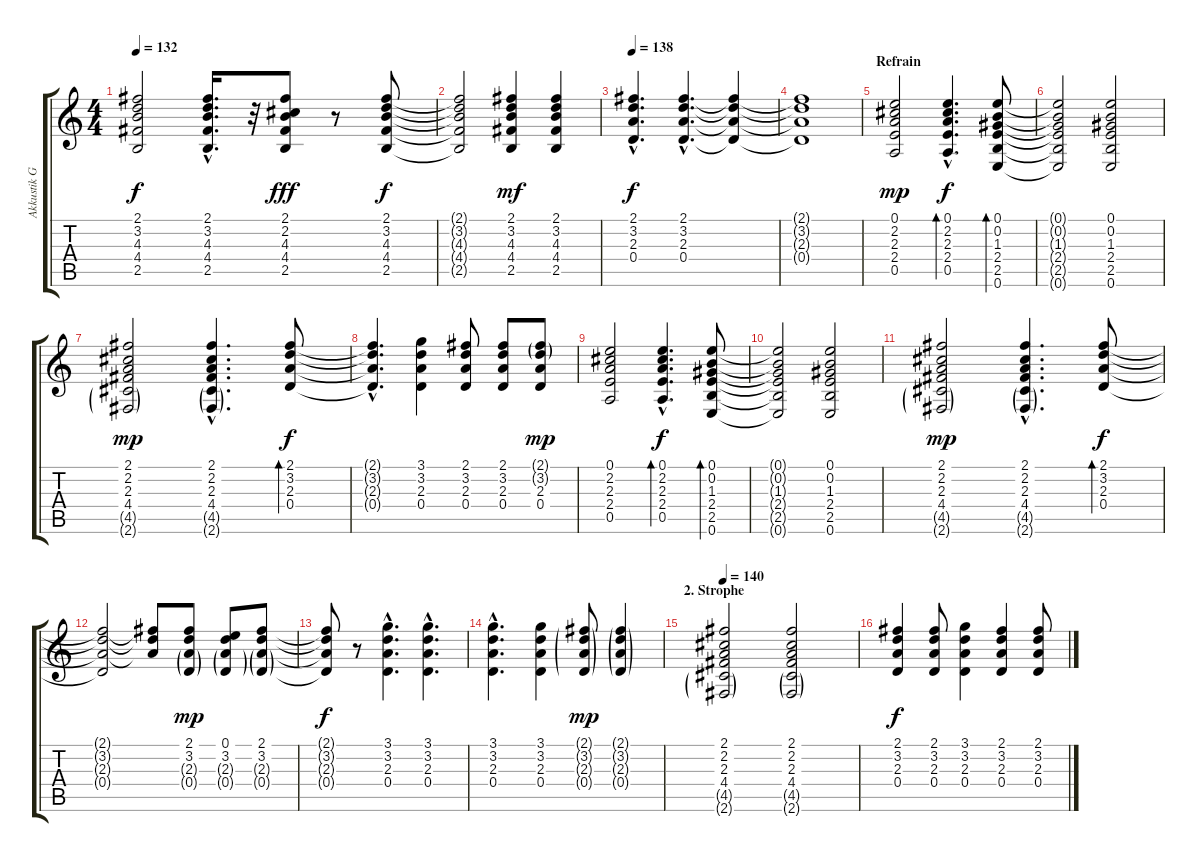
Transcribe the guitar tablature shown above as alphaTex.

\track ("Akkustik Gitarre" "Akkustik G") {instrument acousticguitarsteel}
\staff {score tabs}
\tuning (E4 B3 G3 D3 A2 E2) {hide}
\ts (4 4)
\tempo 132
\clef g2
\ks c
(2.1 3.2 4.3 4.4 2.5).2{dy f} (2.1{hac} 3.2{hac} 4.3{hac} 4.4{hac} 2.5{hac}).16{d} r.32 (2.1 2.2 4.3 4.4 2.5).8{dy fff} r.8 (2.1 3.2 4.3 4.4 2.5).8{dy f} |
(2.1{t} 3.2{t} 4.3{t} 4.4{t} 2.5{t}).2 (2.1 3.2 4.3 4.4 2.5).4{dy mf} (2.1 3.2 4.3 4.4 2.5).4 |
\tempo 138
(2.1{hac} 3.2{hac} 2.3{hac} 0.4{hac}).4{d dy f} (2.1{hac} 3.2{hac} 2.3{hac} 0.4{hac}).4{d} (2.1{t} 3.2{t} 2.3{t} 0.4{t}).4 |
(2.1{t} 3.2{t} 2.3{t} 0.4{t}).1 |
\section ("" "Refrain")
(0.1 2.2 2.3 2.4 0.5).2{dy mp} (0.1{hac} 2.2{hac} 2.3{hac} 2.4{hac} 0.5{hac}).4{d bd 60 dy f} (0.1 0.2 1.3 2.4 2.5 0.6).8{bd 60} |
(0.1{t} 0.2{t} 1.3{t} 2.4{t} 2.5{t} 0.6{t}).2 (0.1 0.2 1.3 2.4 2.5 0.6).2 |
(2.1 2.2 2.3 4.4 4.5{g} 2.6{g}).2{dy mp} (2.1{hac} 2.2{hac} 2.3{hac} 4.4{hac} 4.5{g hac} 2.6{g hac}).4{d} (2.1 3.2 2.3 0.4).8{bd 60 dy f} |
(2.1{hac t} 3.2{hac t} 2.3{hac t} 0.4{hac t}).4{d} (3.1 3.2 2.3 0.4).4 (2.1 3.2 2.3 0.4).8 (2.1 3.2 2.3 0.4).8 (2.1{g} 3.2{g} 2.3 0.4).8{dy mp} |
(0.1 2.2 2.3 2.4 0.5).2 (0.1{hac} 2.2{hac} 2.3{hac} 2.4{hac} 0.5{hac}).4{d bd 60 dy f} (0.1 0.2 1.3 2.4 2.5 0.6).8{bd 60} |
(0.1{t} 0.2{t} 1.3{t} 2.4{t} 2.5{t} 0.6{t}).2 (0.1 0.2 1.3 2.4 2.5 0.6).2 |
(2.1 2.2 2.3 4.4 4.5{g} 2.6{g}).2{dy mp} (2.1{hac} 2.2{hac} 2.3{hac} 4.4{hac} 4.5{g hac} 2.6{g hac}).4{d} (2.1 3.2 2.3 0.4).8{bd 60 dy f} |
(2.1{t} 3.2{t} 2.3{t} 0.4{t}).2 (2.1{t} 3.2{t} 2.3{t}).8 (2.1 3.2 2.3{g} 0.4{g}).8{dy mp} (0.1 3.2 2.3{g} 0.4{g}).8 (2.1 3.2 2.3{g} 0.4{g}).8 |
(2.1{t} 3.2{t} 2.3{t} 0.4{t}).8{dy f} r.8 (3.1{hac} 3.2{hac} 2.3{hac} 0.4{hac}).4{d} (3.1{hac} 3.2{hac} 2.3{hac} 0.4{hac}).4{d} |
(3.1{hac} 3.2{hac} 2.3{hac} 0.4{hac}).4{d} (3.1 3.2 2.3 0.4).4 (2.1{g} 3.2{g} 2.3{g} 0.4{g}).8{dy mp} (2.1{g} 3.2{g} 2.3{g} 0.4{g}).4 |
\section ("" "2. Strophe")
\tempo 140
(2.1 2.2 2.3 4.4 4.5{g} 2.6{g}).2 (2.1 2.2 2.3 4.4 4.5{g} 2.6{g}).2 |
(2.1 3.2 2.3 0.4).4{dy f} (2.1 3.2 2.3 0.4).8 (3.1 3.2 2.3 0.4).4 (2.1 3.2 2.3 0.4).4 (2.1 3.2 2.3 0.4).8
